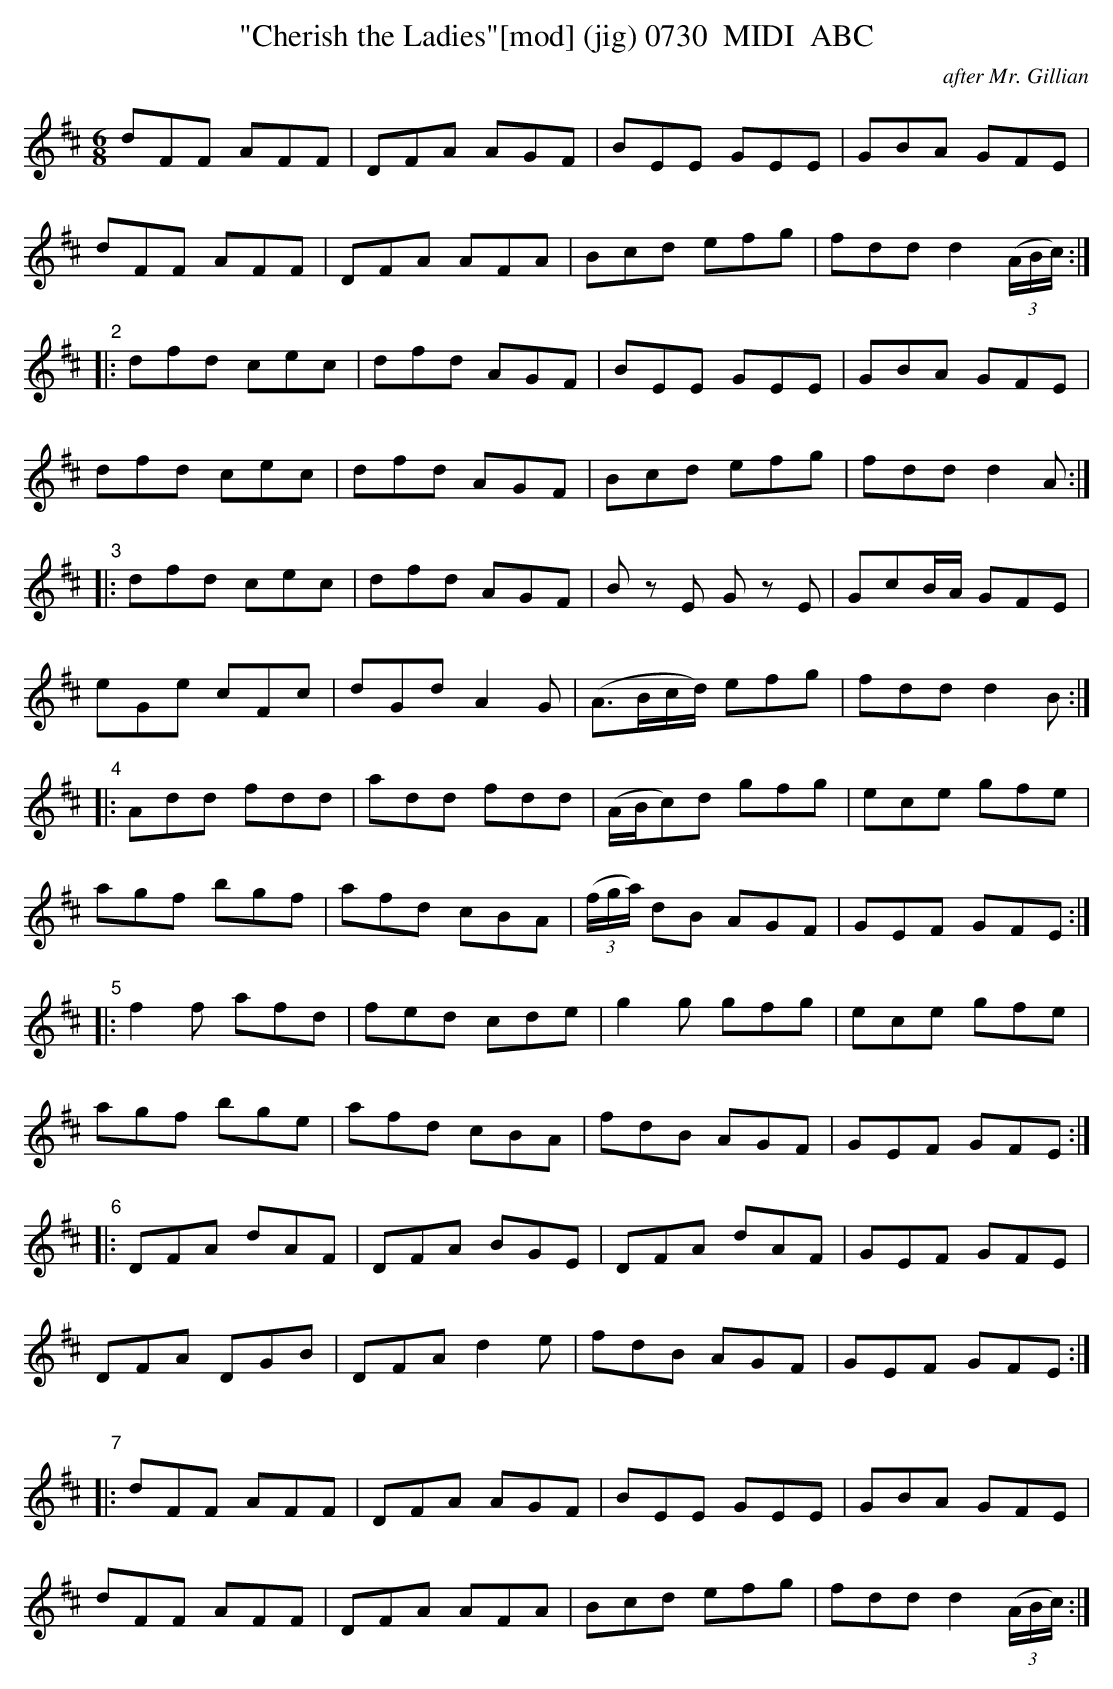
X:1
T:"Cherish the Ladies"[mod] (jig) 0730  MIDI  ABC
C:after Mr. Gillian
BRENNAN July 2003 (HTTP://WWW.SOSYOURMOM.COM)
M:6/8
L:1/8
K:D
dFF AFF|DFA AGF|BEE GEE|GBA GFE|
dFF AFF|DFA AFA|Bcd efg|fdd d2 (3(A/2B/2c/2):|
"2"|:dfd cec|dfd AGF|BEE GEE|GBA GFE|
dfd cec|dfd AGF|Bcd efg|fdd d2A:|
"3"|:dfd cec|dfd AGF|B zE G zE|GcB/2A/2 GFE|
eGe cFc|dGd A2G|(A3/2B/2c/2d/2) efg|fdd d2B:|
"4"|:Add fdd|add fdd|(A/2B/2c)d gfg|ece gfe|
agf bgf|afd cBA|(3(f/2g/2a/2) dB AGF|GEF GFE:|
"5"|:f2f afd|fed cde|g2g gfg|ece gfe|
agf bge|afd cBA|fdB AGF|GEF GFE:|
"6"|:DFA dAF|DFA BGE|DFA dAF|GEF GFE|
DFA DGB|DFA d2e|fdB AGF|GEF GFE:|
"7"|:dFF AFF|DFA AGF|BEE GEE|GBA GFE|
dFF AFF|DFA AFA|Bcd efg|fdd d2 (3(A/2B/2c/2):|
